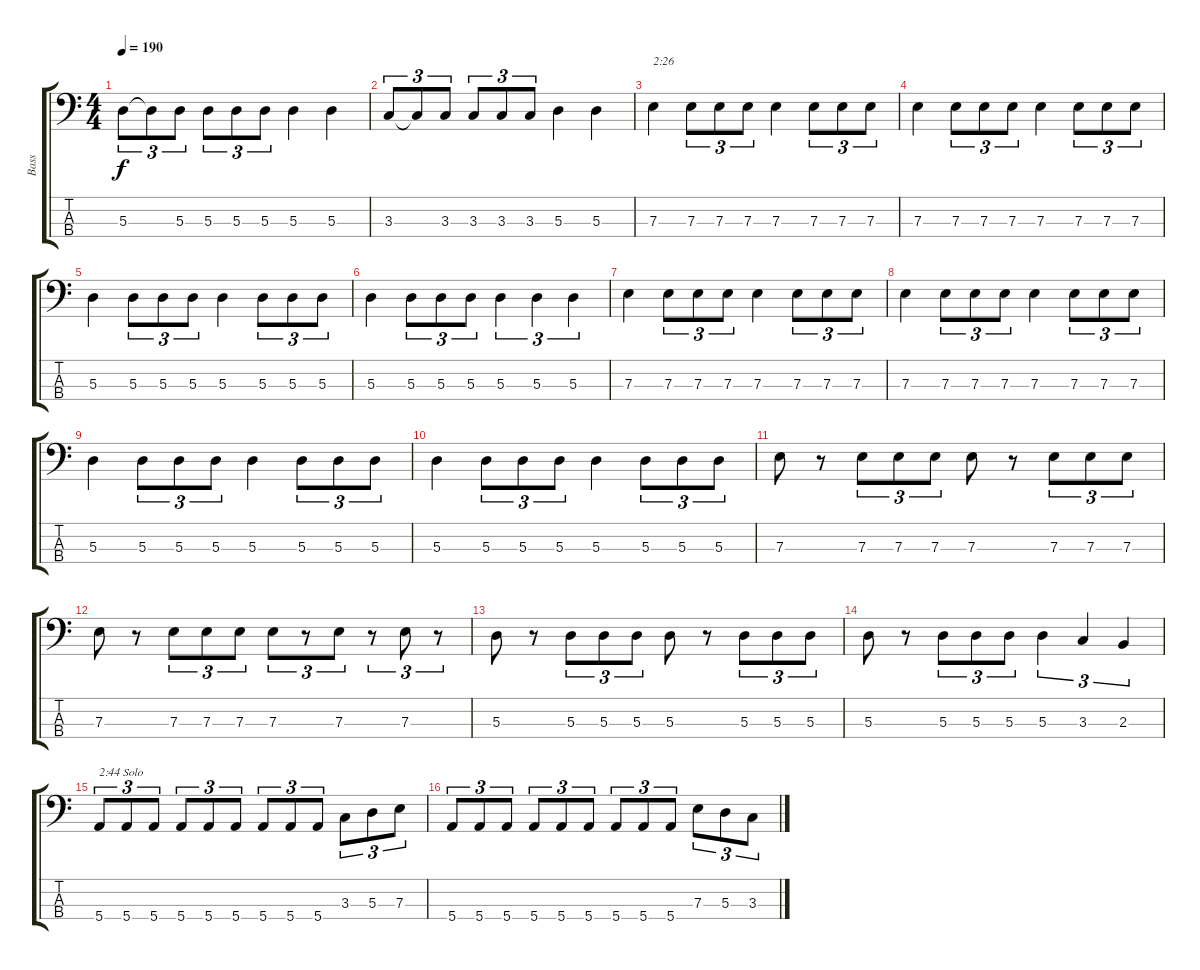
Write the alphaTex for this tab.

\track ("Bass" "Bass") {instrument electricbassfinger}
\staff {score tabs}
\tuning (G2 D2 A1 E1) {hide}
\ts (4 4)
\tempo 190
\clef f4
\ks c
5.3.8{tu (3 2) dy f} 5.3{t}.8{tu (3 2)} 5.3.8{tu (3 2)} 5.3.8{tu (3 2)} 5.3.8{tu (3 2)} 5.3.8{tu (3 2)} 5.3.4 5.3.4 |
3.3.8{tu (3 2)} 3.3{t}.8{tu (3 2)} 3.3.8{tu (3 2)} 3.3.8{tu (3 2)} 3.3.8{tu (3 2)} 3.3.8{tu (3 2)} 5.3.4 5.3.4 |
7.3.4{txt "2:26"} 7.3.8{tu (3 2)} 7.3.8{tu (3 2)} 7.3.8{tu (3 2)} 7.3.4 7.3.8{tu (3 2)} 7.3.8{tu (3 2)} 7.3.8{tu (3 2)} |
7.3.4 7.3.8{tu (3 2)} 7.3.8{tu (3 2)} 7.3.8{tu (3 2)} 7.3.4 7.3.8{tu (3 2)} 7.3.8{tu (3 2)} 7.3.8{tu (3 2)} |
5.3.4 5.3.8{tu (3 2)} 5.3.8{tu (3 2)} 5.3.8{tu (3 2)} 5.3.4 5.3.8{tu (3 2)} 5.3.8{tu (3 2)} 5.3.8{tu (3 2)} |
5.3.4 5.3.8{tu (3 2)} 5.3.8{tu (3 2)} 5.3.8{tu (3 2)} 5.3.4{tu (3 2)} 5.3.4{tu (3 2)} 5.3.4{tu (3 2)} |
7.3.4 7.3.8{tu (3 2)} 7.3.8{tu (3 2)} 7.3.8{tu (3 2)} 7.3.4 7.3.8{tu (3 2)} 7.3.8{tu (3 2)} 7.3.8{tu (3 2)} |
7.3.4 7.3.8{tu (3 2)} 7.3.8{tu (3 2)} 7.3.8{tu (3 2)} 7.3.4 7.3.8{tu (3 2)} 7.3.8{tu (3 2)} 7.3.8{tu (3 2)} |
5.3.4 5.3.8{tu (3 2)} 5.3.8{tu (3 2)} 5.3.8{tu (3 2)} 5.3.4 5.3.8{tu (3 2)} 5.3.8{tu (3 2)} 5.3.8{tu (3 2)} |
5.3.4 5.3.8{tu (3 2)} 5.3.8{tu (3 2)} 5.3.8{tu (3 2)} 5.3.4 5.3.8{tu (3 2)} 5.3.8{tu (3 2)} 5.3.8{tu (3 2)} |
7.3.8 r.8 7.3.8{tu (3 2)} 7.3.8{tu (3 2)} 7.3.8{tu (3 2)} 7.3.8 r.8 7.3.8{tu (3 2)} 7.3.8{tu (3 2)} 7.3.8{tu (3 2)} |
7.3.8 r.8 7.3.8{tu (3 2)} 7.3.8{tu (3 2)} 7.3.8{tu (3 2)} 7.3.8{tu (3 2)} r.8{tu (3 2)} 7.3.8{tu (3 2)} r.8{tu (3 2)} 7.3.8{tu (3 2)} r.8{tu (3 2)} |
5.3.8 r.8 5.3.8{tu (3 2)} 5.3.8{tu (3 2)} 5.3.8{tu (3 2)} 5.3.8 r.8 5.3.8{tu (3 2)} 5.3.8{tu (3 2)} 5.3.8{tu (3 2)} |
5.3.8 r.8 5.3.8{tu (3 2)} 5.3.8{tu (3 2)} 5.3.8{tu (3 2)} 5.3.4{tu (3 2)} 3.3.4{tu (3 2)} 2.3.4{tu (3 2)} |
5.4.8{tu (3 2) txt "2:44 Solo"} 5.4.8{tu (3 2)} 5.4.8{tu (3 2)} 5.4.8{tu (3 2)} 5.4.8{tu (3 2)} 5.4.8{tu (3 2)} 5.4.8{tu (3 2)} 5.4.8{tu (3 2)} 5.4.8{tu (3 2)} 3.3.8{tu (3 2)} 5.3.8{tu (3 2)} 7.3.8{tu (3 2)} |
5.4.8{tu (3 2)} 5.4.8{tu (3 2)} 5.4.8{tu (3 2)} 5.4.8{tu (3 2)} 5.4.8{tu (3 2)} 5.4.8{tu (3 2)} 5.4.8{tu (3 2)} 5.4.8{tu (3 2)} 5.4.8{tu (3 2)} 7.3.8{tu (3 2)} 5.3.8{tu (3 2)} 3.3.8{tu (3 2)}
